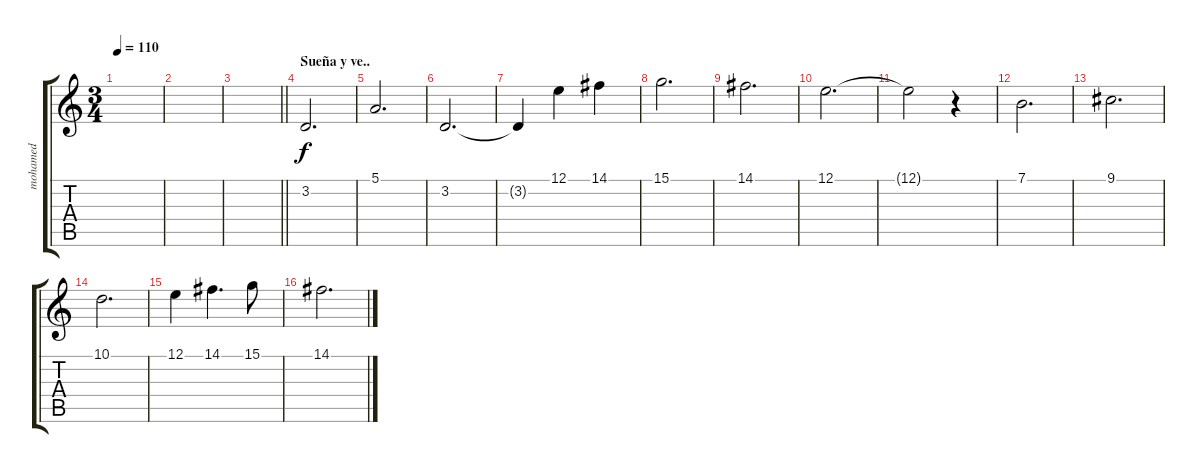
\track ("mohamed" "mohamed") {instrument violin}
\staff {score tabs}
\tuning (E4 B3 G3 D3 A2 E2) {hide}
\ts (3 4)
\tempo 110
\clef g2
\ks c
|
|
\barLineRight lightlight
|
\section ("" "Sueña y ve..")
3.2.2{d} |
5.1.2{d} |
3.2.2{d} |
3.2{t}.4 12.1.4 14.1.4 |
15.1.2{d} |
14.1.2{d} |
12.1.2{d} |
12.1{t}.2 r.4 |
7.1.2{d} |
9.1.2{d} |
10.1.2{d} |
12.1.4 14.1.4{d} 15.1.8 |
14.1.2{d}
